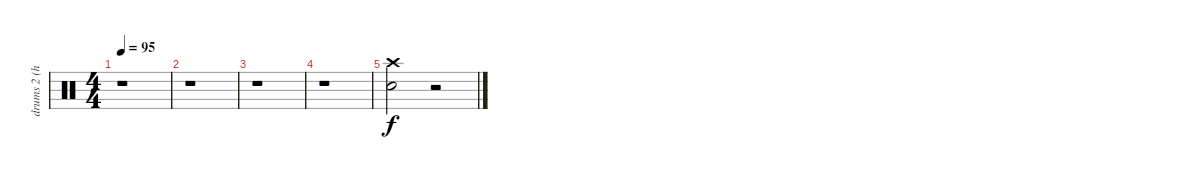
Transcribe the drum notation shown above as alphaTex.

\track ("drums 2 (hat)" "drums 2 (h") {instrument percussion}
\staff {score}
\articulation defaults
\ts (4 4)
\tempo 95
\clef neutral
\ks c
r.1{dy f} |
r.1 |
r.1 |
r.1 |
("Crash high (hit)" "Electric Snare (hit)").2 r.2
